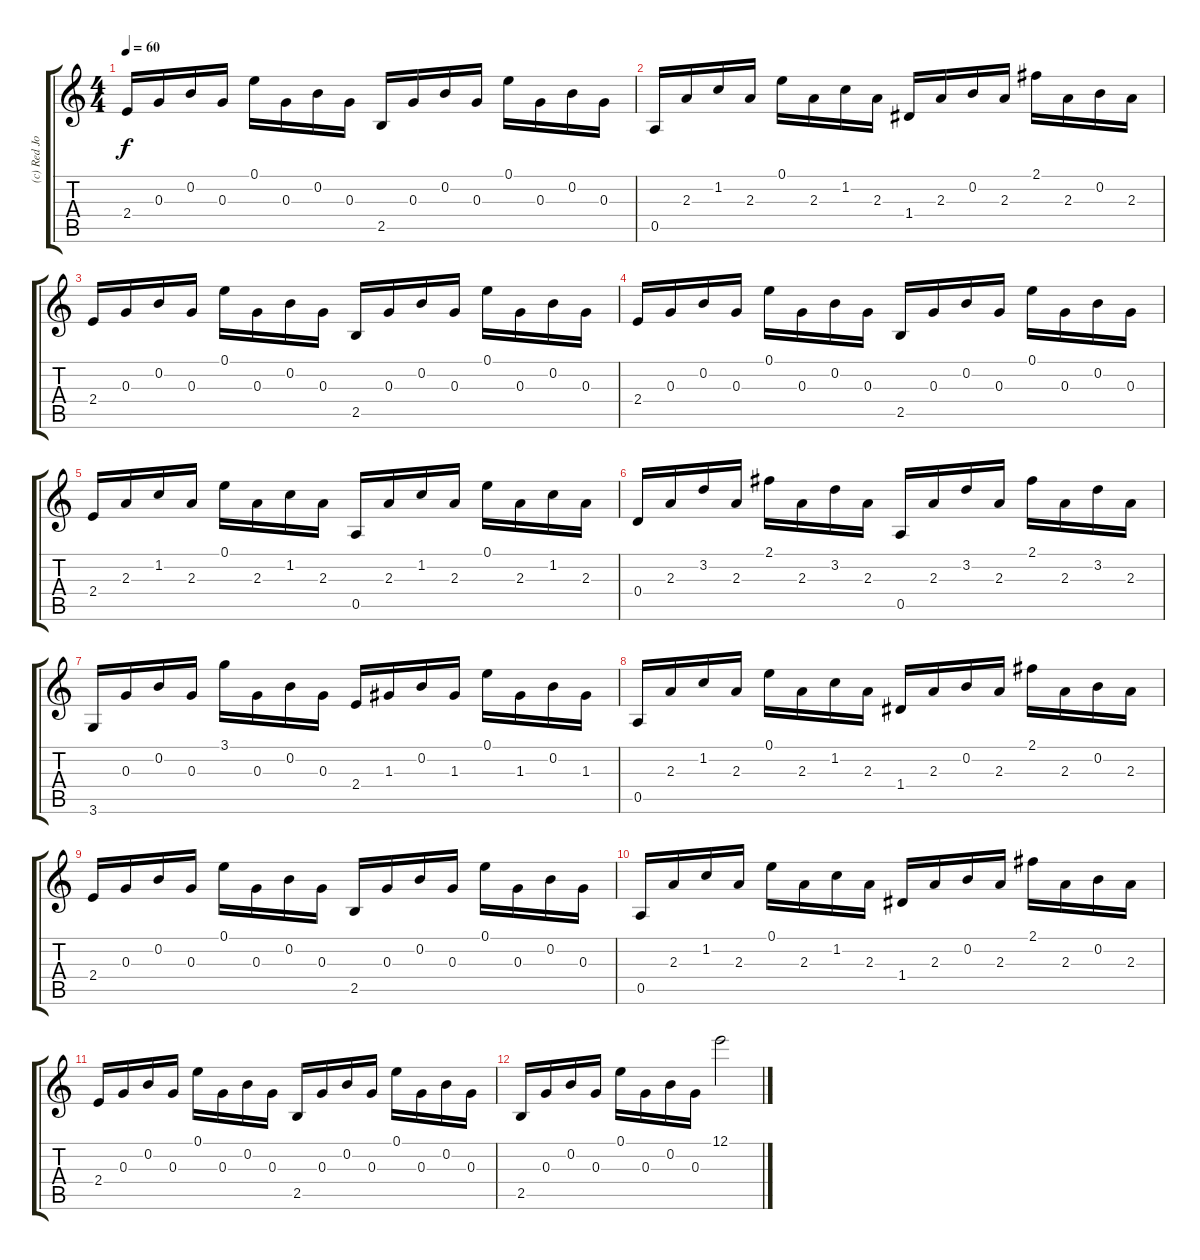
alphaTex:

\track ("(c) Red Joker Studio" "(c) Red Jo") {instrument acousticguitarsteel}
\staff {score tabs}
\tuning (E4 B3 G3 D3 A2 E2) {hide}
\ts (4 4)
\tempo 60
\clef g2
\ks c
2.4.16{dy f} 0.3.16 0.2.16 0.3.16 0.1.16 0.3.16 0.2.16 0.3.16 2.5.16 0.3.16 0.2.16 0.3.16 0.1.16 0.3.16 0.2.16 0.3.16 |
0.5.16 2.3.16 1.2.16 2.3.16 0.1.16 2.3.16 1.2.16 2.3.16 1.4.16 2.3.16 0.2.16 2.3.16 2.1.16 2.3.16 0.2.16 2.3.16 |
2.4.16 0.3.16 0.2.16 0.3.16 0.1.16 0.3.16 0.2.16 0.3.16 2.5.16 0.3.16 0.2.16 0.3.16 0.1.16 0.3.16 0.2.16 0.3.16 |
2.4.16 0.3.16 0.2.16 0.3.16 0.1.16 0.3.16 0.2.16 0.3.16 2.5.16 0.3.16 0.2.16 0.3.16 0.1.16 0.3.16 0.2.16 0.3.16 |
2.4.16 2.3.16 1.2.16 2.3.16 0.1.16 2.3.16 1.2.16 2.3.16 0.5.16 2.3.16 1.2.16 2.3.16 0.1.16 2.3.16 1.2.16 2.3.16 |
0.4.16 2.3.16 3.2.16 2.3.16 2.1.16 2.3.16 3.2.16 2.3.16 0.5.16 2.3.16 3.2.16 2.3.16 2.1.16 2.3.16 3.2.16 2.3.16 |
3.6.16 0.3.16 0.2.16 0.3.16 3.1.16 0.3.16 0.2.16 0.3.16 2.4.16 1.3.16 0.2.16 1.3.16 0.1.16 1.3.16 0.2.16 1.3.16 |
0.5.16 2.3.16 1.2.16 2.3.16 0.1.16 2.3.16 1.2.16 2.3.16 1.4.16 2.3.16 0.2.16 2.3.16 2.1.16 2.3.16 0.2.16 2.3.16 |
2.4.16 0.3.16 0.2.16 0.3.16 0.1.16 0.3.16 0.2.16 0.3.16 2.5.16 0.3.16 0.2.16 0.3.16 0.1.16 0.3.16 0.2.16 0.3.16 |
0.5.16 2.3.16 1.2.16 2.3.16 0.1.16 2.3.16 1.2.16 2.3.16 1.4.16 2.3.16 0.2.16 2.3.16 2.1.16 2.3.16 0.2.16 2.3.16 |
2.4.16 0.3.16 0.2.16 0.3.16 0.1.16 0.3.16 0.2.16 0.3.16 2.5.16 0.3.16 0.2.16 0.3.16 0.1.16 0.3.16 0.2.16 0.3.16 |
2.5.16 0.3.16 0.2.16 0.3.16 0.1.16 0.3.16 0.2.16 0.3.16 12.1.2
